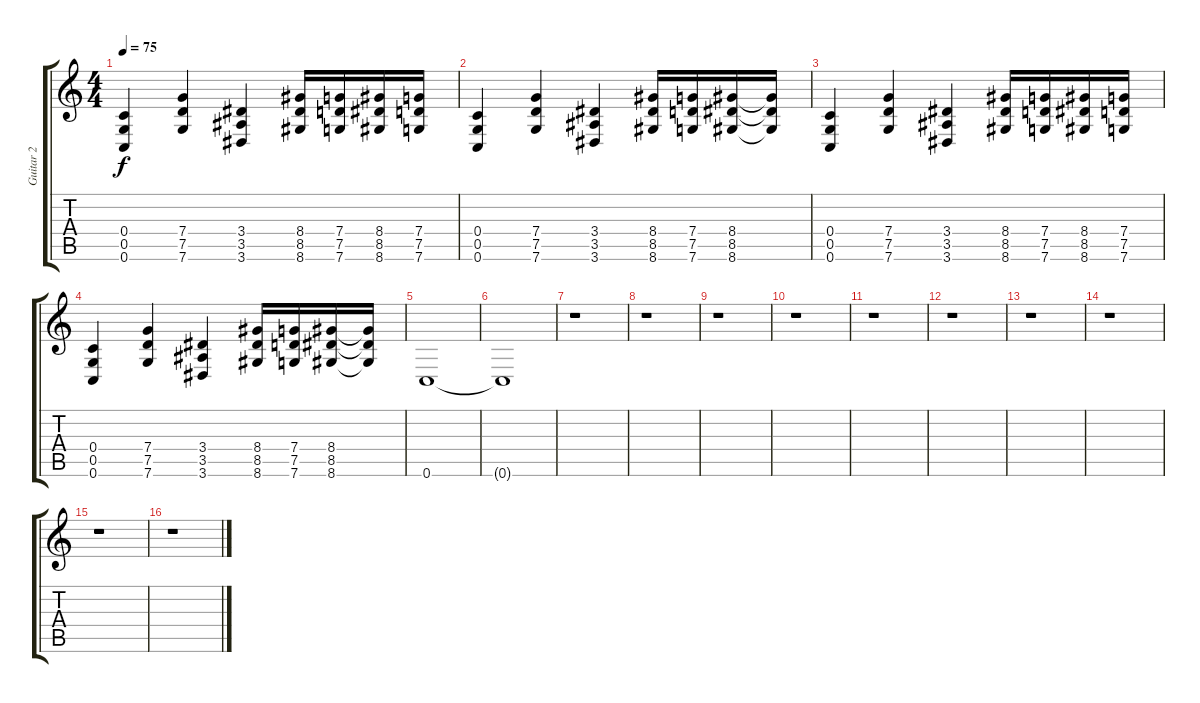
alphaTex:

\track ("Guitar 2" "Guitar 2") {instrument distortionguitar}
\staff {score tabs}
\tuning (D4 A3 F3 C3 G2 C2) {hide}
\ts (4 4)
\tempo 75
\clef g2
\ks c
(0.4 0.5 0.6).4{dy f} (7.4 7.5 7.6).4 (3.4 3.5 3.6).4 (8.4 8.5 8.6).16 (7.4 7.5 7.6).16 (8.4 8.5 8.6).16 (7.4 7.5 7.6).16 |
(0.4 0.5 0.6).4 (7.4 7.5 7.6).4 (3.4 3.5 3.6).4 (8.4 8.5 8.6).16 (7.4 7.5 7.6).16 (8.4 8.5 8.6).16 (8.4{t} 8.5{t} 8.6{t}).16 |
(0.4 0.5 0.6).4 (7.4 7.5 7.6).4 (3.4 3.5 3.6).4 (8.4 8.5 8.6).16 (7.4 7.5 7.6).16 (8.4 8.5 8.6).16 (7.4 7.5 7.6).16 |
(0.4 0.5 0.6).4 (7.4 7.5 7.6).4 (3.4 3.5 3.6).4 (8.4 8.5 8.6).16 (7.4 7.5 7.6).16 (8.4 8.5 8.6).16 (8.4{t} 8.5{t} 8.6{t}).16 |
0.6.1 |
0.6{t}.1 |
r.1 |
r.1 |
r.1 |
r.1 |
r.1 |
r.1 |
r.1 |
r.1 |
r.1 |
r.1
